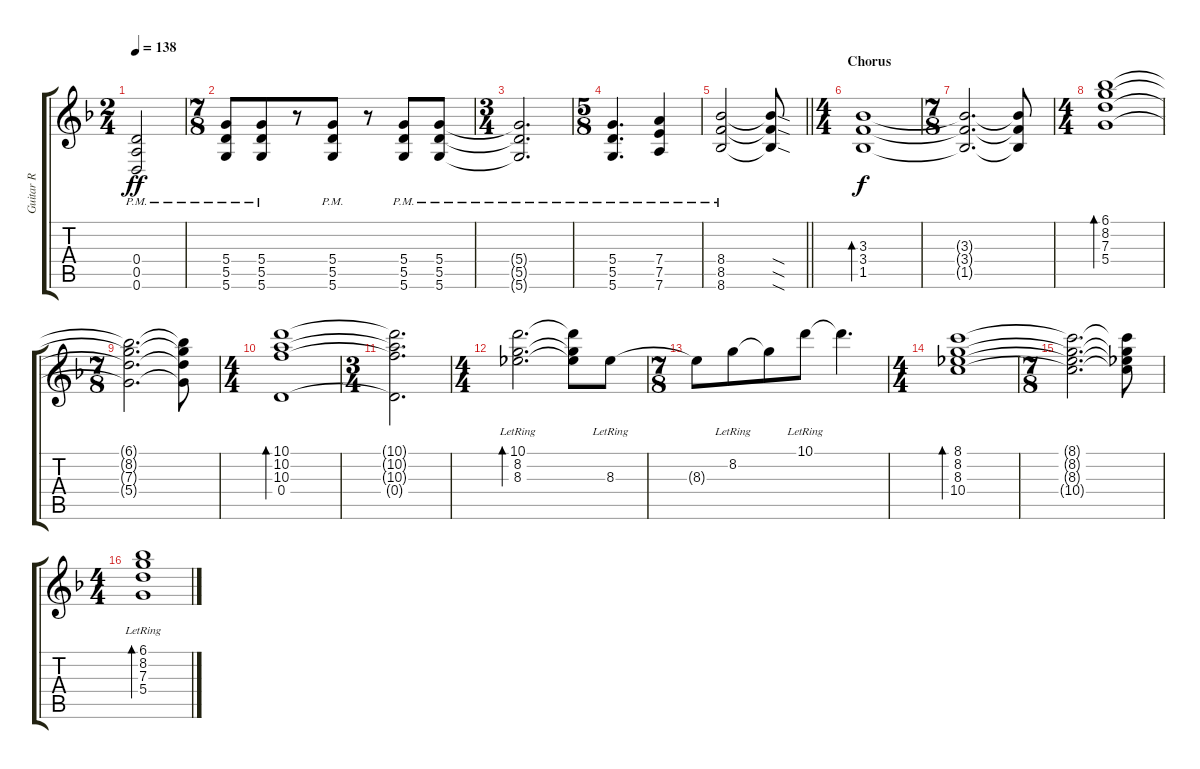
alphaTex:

\track ("Guitar R" "Guitar R") {instrument overdrivenguitar}
\staff {score tabs}
\tuning (E4 B3 G3 D3 A2 D2) {hide}
\ts (2 4)
\tempo 138
\clef g2
\ks f
(0.4{pm t} 0.5{pm t} 0.6{pm t}).2{dy ff} |
\ts (7 8)
(5.4{pm} 5.5{pm} 5.6{pm}).8 (5.4{pm} 5.5{pm} 5.6{pm}).8 r.8 (5.4{pm} 5.5{pm} 5.6{pm}).8 r.8 (5.4{pm} 5.5{pm} 5.6{pm}).8 (5.4{pm} 5.5{pm} 5.6{pm}).8 |
\ts (3 4)
(5.4{pm t} 5.5{pm t} 5.6{pm t}).2{d} |
\ts (5 8)
(5.4{pm} 5.5{pm} 5.6{pm}).4{d} (7.4{pm} 7.5{pm} 7.6{pm}).4 |
\barLineRight lightlight
(8.4{pm} 8.5{pm} 8.6{pm}).2 (8.4{sod t} 8.5{sod t} 8.6{sod t}).8 |
\ts (4 4)
\section ("" "Chorus")
(3.3 3.4 1.5).1{bd 240 dy f instrument electricguitarclean} |
\ts (7 8)
(3.3{t} 3.4{t} 1.5{t}).2{d} (3.3{t} 3.4{t} 1.5{t}).8 |
\ts (4 4)
(6.1 8.2 7.3 5.4).1{bd 240} |
\ts (7 8)
(6.1{t} 8.2{t} 7.3{t} 5.4{t}).2{d} (6.1{t} 8.2{t} 7.3{t} 5.4{t}).8 |
\ts (4 4)
(10.1 10.2 10.3 0.4).1{bd 240} |
\ts (3 4)
(10.1{t} 10.2{t} 10.3{t} 0.4{t}).2{d} |
\ts (4 4)
(10.1{lr} 8.2{lr} 8.3{lr}).2{d bd 240} (10.1{t} 8.2{t} 8.3{t}).8 8.3{lr}.8 |
\ts (7 8)
8.3{t}.8 8.2{lr}.8 8.2{t}.8 10.1{lr}.8 10.1{t}.4{d} |
\ts (4 4)
(8.1 8.2 8.3 10.4).1{bd 240} |
\ts (7 8)
(8.1{t} 8.2{t} 8.3{t} 10.4{t}).2{d} (8.1{t} 8.2{t} 8.3{t} 10.4{t}).8 |
\ts (4 4)
(6.1{lr} 8.2{lr} 7.3{lr} 5.4{lr}).1{bd 240}
